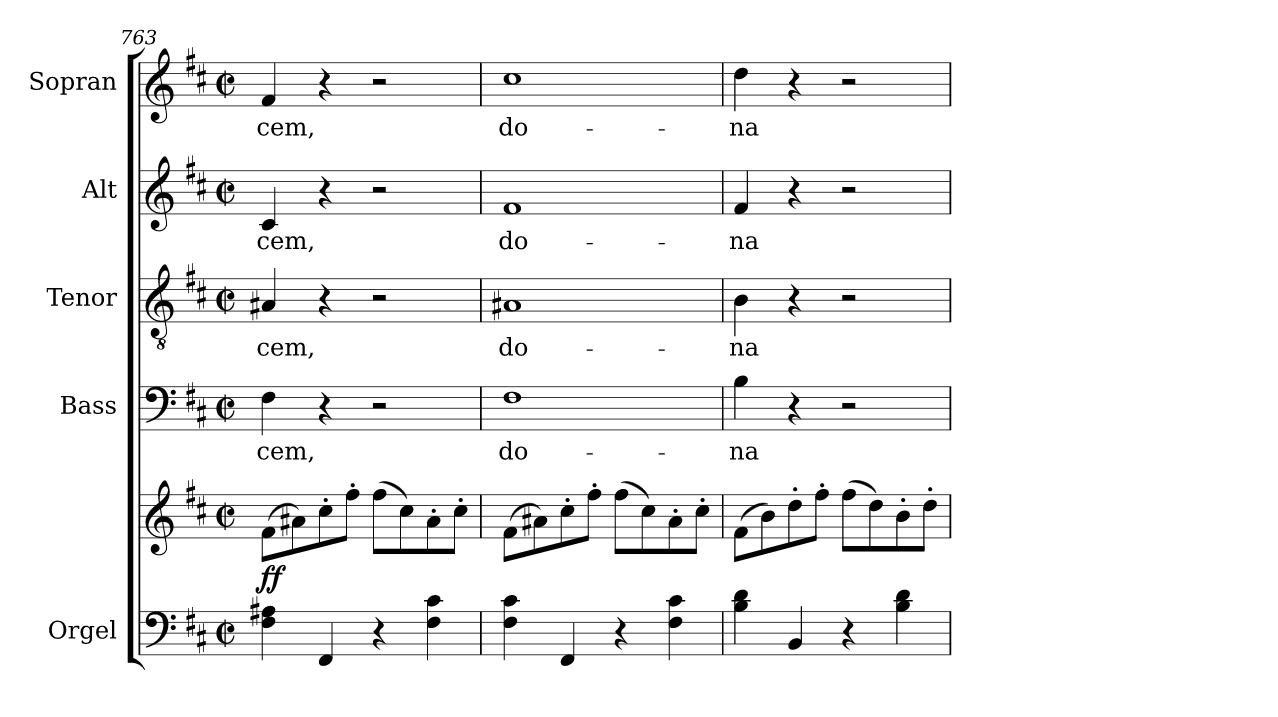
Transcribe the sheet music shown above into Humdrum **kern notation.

**kern	**kern	**dynam	**kern	**text	**kern	**text	**kern	**text	**kern	**text
*part5	*part5	*part5	*part4	*part4	*part3	*part3	*part2	*part2	*part1	*part1
*staff6	*staff5	*staff5/6	*staff4	*staff4	*staff3	*staff3	*staff2	*staff2	*staff1	*staff1
*I"Orgel	*	*	*I"Bass	*	*I"Tenor	*	*I"Alt	*	*I"Sopran	*
*I'Org.	*	*	*I'B.	*	*I'T.	*	*I'A.	*	*I'S.	*
*clefF4	*clefG2	*	*clefF4	*	*clefGv2	*	*clefG2	*	*clefG2	*
*k[f#c#]	*k[f#c#]	*	*k[f#c#]	*	*k[f#c#]	*	*k[f#c#]	*	*k[f#c#]	*
*D:	*D:	*	*D:	*	*D:	*	*D:	*	*D:	*
*M2/2	*M2/2	*	*M2/2	*	*M2/2	*	*M2/2	*	*M2/2	*
*met(c|)	*met(c|)	*	*met(c|)	*	*met(c|)	*	*met(c|)	*	*met(c|)	*
=763	=763	=763	=763	=763	=763	=763	=763	=763	=763	=763
!	!	!LO:DY:b	!	!LO:LY:b	!	!LO:LY:b	!	!LO:LY:b	!	!LO:LY:b
4F#\ 4A#X\	(>8f#\L	ff	4F#\	-cem,	4A#X/	-cem,	4c#/	-cem,	4f#/	-cem,
.	8a#X\)	.	.	.	.	.	.	.	.	.
4FF#/	8cc#'>\	.	4r	.	4r	.	4r	.	4r	.
.	8ff#'>\J	.	.	.	.	.	.	.	.	.
4r	(>8ff#\L	.	2r	.	2r	.	2r	.	2r	.
.	8cc#\)	.	.	.	.	.	.	.	.	.
4F#\ 4c#\	8a#'>\	.	.	.	.	.	.	.	.	.
.	8cc#'>\J	.	.	.	.	.	.	.	.	.
=764	=764	=764	=764	=764	=764	=764	=764	=764	=764	=764
!	!	!	!	!LO:LY:b	!	!LO:LY:b	!	!LO:LY:b	!	!LO:LY:b
4F#\ 4c#\	(>8f#\L	.	1F#	do-	1A#X	do-	1f#	do-	1cc#	do-
.	8a#X\)	.	.	.	.	.	.	.	.	.
4FF#/	8cc#'>\	.	.	.	.	.	.	.	.	.
.	8ff#'>\J	.	.	.	.	.	.	.	.	.
4r	(>8ff#\L	.	.	.	.	.	.	.	.	.
.	8cc#\)	.	.	.	.	.	.	.	.	.
4F#\ 4c#\	8a#'>\	.	.	.	.	.	.	.	.	.
.	8cc#'>\J	.	.	.	.	.	.	.	.	.
=765	=765	=765	=765	=765	=765	=765	=765	=765	=765	=765
!	!	!	!	!LO:LY:b	!	!LO:LY:b	!	!LO:LY:b	!	!LO:LY:b
4B\ 4d\	(>8f#\L	.	4B\	-na	4B\	-na	4f#/	-na	4dd\	-na
.	8b\)	.	.	.	.	.	.	.	.	.
4BB/	8dd'>\	.	4r	.	4r	.	4r	.	4r	.
.	8ff#'>\J	.	.	.	.	.	.	.	.	.
4r	(>8ff#\L	.	2r	.	2r	.	2r	.	2r	.
.	8dd\)	.	.	.	.	.	.	.	.	.
4B\ 4d\	8b'>\	.	.	.	.	.	.	.	.	.
.	8dd'>\J	.	.	.	.	.	.	.	.	.
=	=	=	=	=	=	=	=	=	=	=
*-	*-	*-	*-	*-	*-	*-	*-	*-	*-	*-
